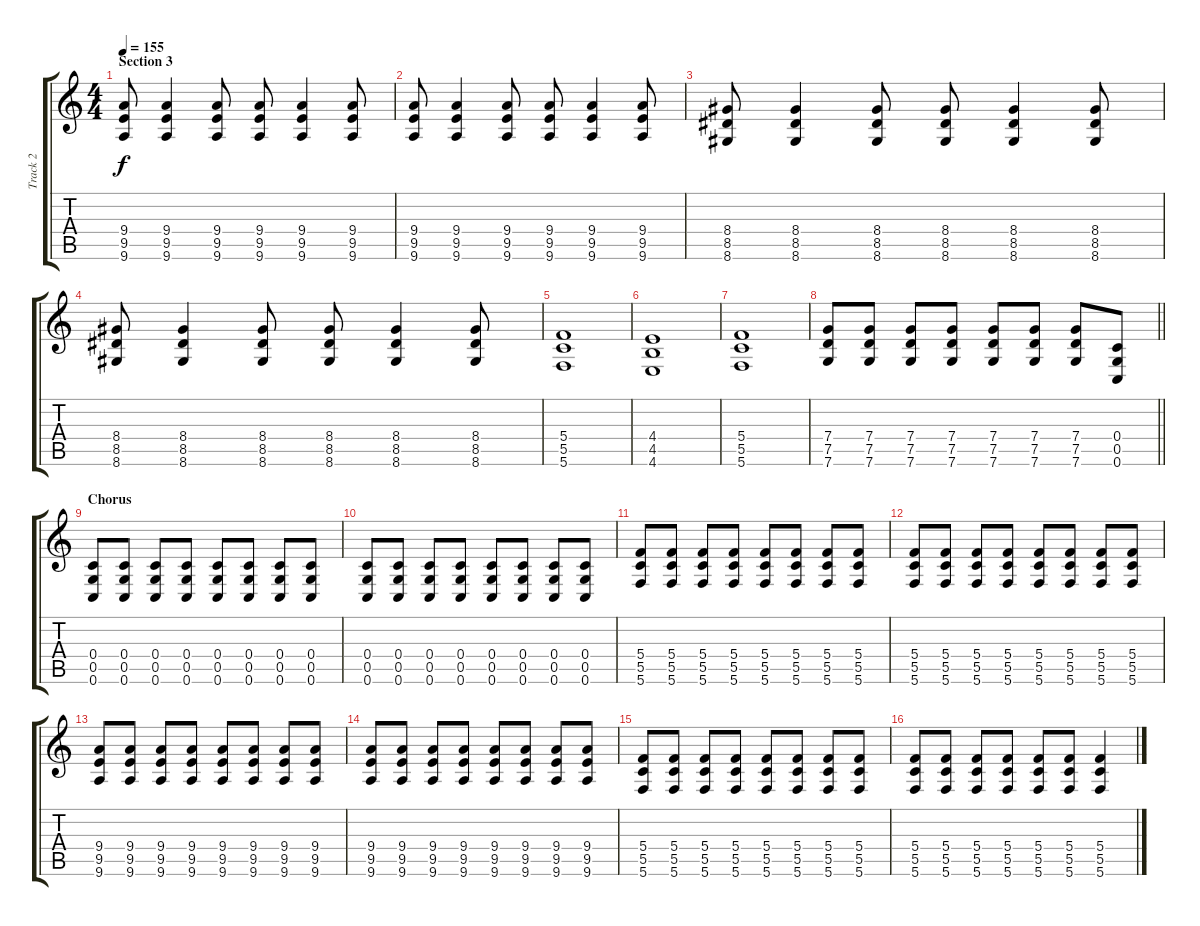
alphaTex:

\track ("Track 2" "Track 2") {instrument acousticguitarsteel}
\staff {score tabs}
\tuning (D4 A3 F3 C3 G2 C2) {hide}
\ts (4 4)
\section ("" "Section 3")
\tempo 155
\clef g2
\ks c
(9.4 9.5 9.6).8{dy f} (9.4 9.5 9.6).4 (9.4 9.5 9.6).8 (9.4 9.5 9.6).8 (9.4 9.5 9.6).4 (9.4 9.5 9.6).8 |
(9.4 9.5 9.6).8 (9.4 9.5 9.6).4 (9.4 9.5 9.6).8 (9.4 9.5 9.6).8 (9.4 9.5 9.6).4 (9.4 9.5 9.6).8 |
(8.4 8.5 8.6).8 (8.4 8.5 8.6).4 (8.4 8.5 8.6).8 (8.4 8.5 8.6).8 (8.4 8.5 8.6).4 (8.4 8.5 8.6).8 |
(8.4 8.5 8.6).8 (8.4 8.5 8.6).4 (8.4 8.5 8.6).8 (8.4 8.5 8.6).8 (8.4 8.5 8.6).4 (8.4 8.5 8.6).8 |
(5.4 5.5 5.6).1 |
(4.4 4.5 4.6).1 |
(5.4 5.5 5.6).1 |
\barLineRight lightlight
(7.4 7.5 7.6).8 (7.4 7.5 7.6).8 (7.4 7.5 7.6).8 (7.4 7.5 7.6).8 (7.4 7.5 7.6).8 (7.4 7.5 7.6).8 (7.4 7.5 7.6).8 (0.4 0.5 0.6).8 |
\section ("" "Chorus")
(0.4 0.5 0.6).8 (0.4 0.5 0.6).8 (0.4 0.5 0.6).8 (0.4 0.5 0.6).8 (0.4 0.5 0.6).8 (0.4 0.5 0.6).8 (0.4 0.5 0.6).8 (0.4 0.5 0.6).8 |
(0.4 0.5 0.6).8 (0.4 0.5 0.6).8 (0.4 0.5 0.6).8 (0.4 0.5 0.6).8 (0.4 0.5 0.6).8 (0.4 0.5 0.6).8 (0.4 0.5 0.6).8 (0.4 0.5 0.6).8 |
(5.4 5.5 5.6).8 (5.4 5.5 5.6).8 (5.4 5.5 5.6).8 (5.4 5.5 5.6).8 (5.4 5.5 5.6).8 (5.4 5.5 5.6).8 (5.4 5.5 5.6).8 (5.4 5.5 5.6).8 |
(5.4 5.5 5.6).8 (5.4 5.5 5.6).8 (5.4 5.5 5.6).8 (5.4 5.5 5.6).8 (5.4 5.5 5.6).8 (5.4 5.5 5.6).8 (5.4 5.5 5.6).8 (5.4 5.5 5.6).8 |
(9.4 9.5 9.6).8 (9.4 9.5 9.6).8 (9.4 9.5 9.6).8 (9.4 9.5 9.6).8 (9.4 9.5 9.6).8 (9.4 9.5 9.6).8 (9.4 9.5 9.6).8 (9.4 9.5 9.6).8 |
(9.4 9.5 9.6).8 (9.4 9.5 9.6).8 (9.4 9.5 9.6).8 (9.4 9.5 9.6).8 (9.4 9.5 9.6).8 (9.4 9.5 9.6).8 (9.4 9.5 9.6).8 (9.4 9.5 9.6).8 |
(5.4 5.5 5.6).8 (5.4 5.5 5.6).8 (5.4 5.5 5.6).8 (5.4 5.5 5.6).8 (5.4 5.5 5.6).8 (5.4 5.5 5.6).8 (5.4 5.5 5.6).8 (5.4 5.5 5.6).8 |
(5.4 5.5 5.6).8 (5.4 5.5 5.6).8 (5.4 5.5 5.6).8 (5.4 5.5 5.6).8 (5.4 5.5 5.6).8 (5.4 5.5 5.6).8 (5.4 5.5 5.6).4
